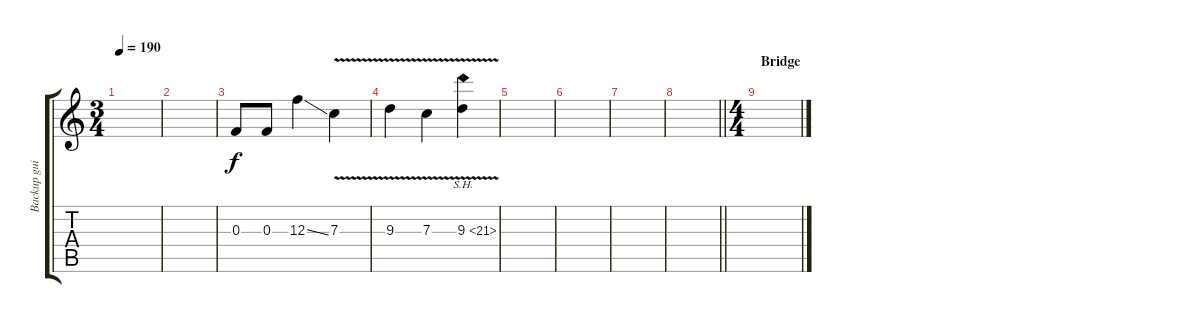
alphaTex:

\track ("Backup guitar" "Backup gui") {instrument distortionguitar}
\staff {score tabs}
\tuning (D4 A3 F3 C3 G2 D2) {hide}
\ts (3 4)
\tempo 190
\clef g2
\ks c
|
|
0.3.8 0.3.8 12.3{ss}.4 7.3{v}.4 |
9.3{v}.4 7.3{v}.4 9.3{sh 12 v}.4 |
|
|
|
\barLineRight lightlight
|
\ts (4 4)
\section ("" "Bridge")
